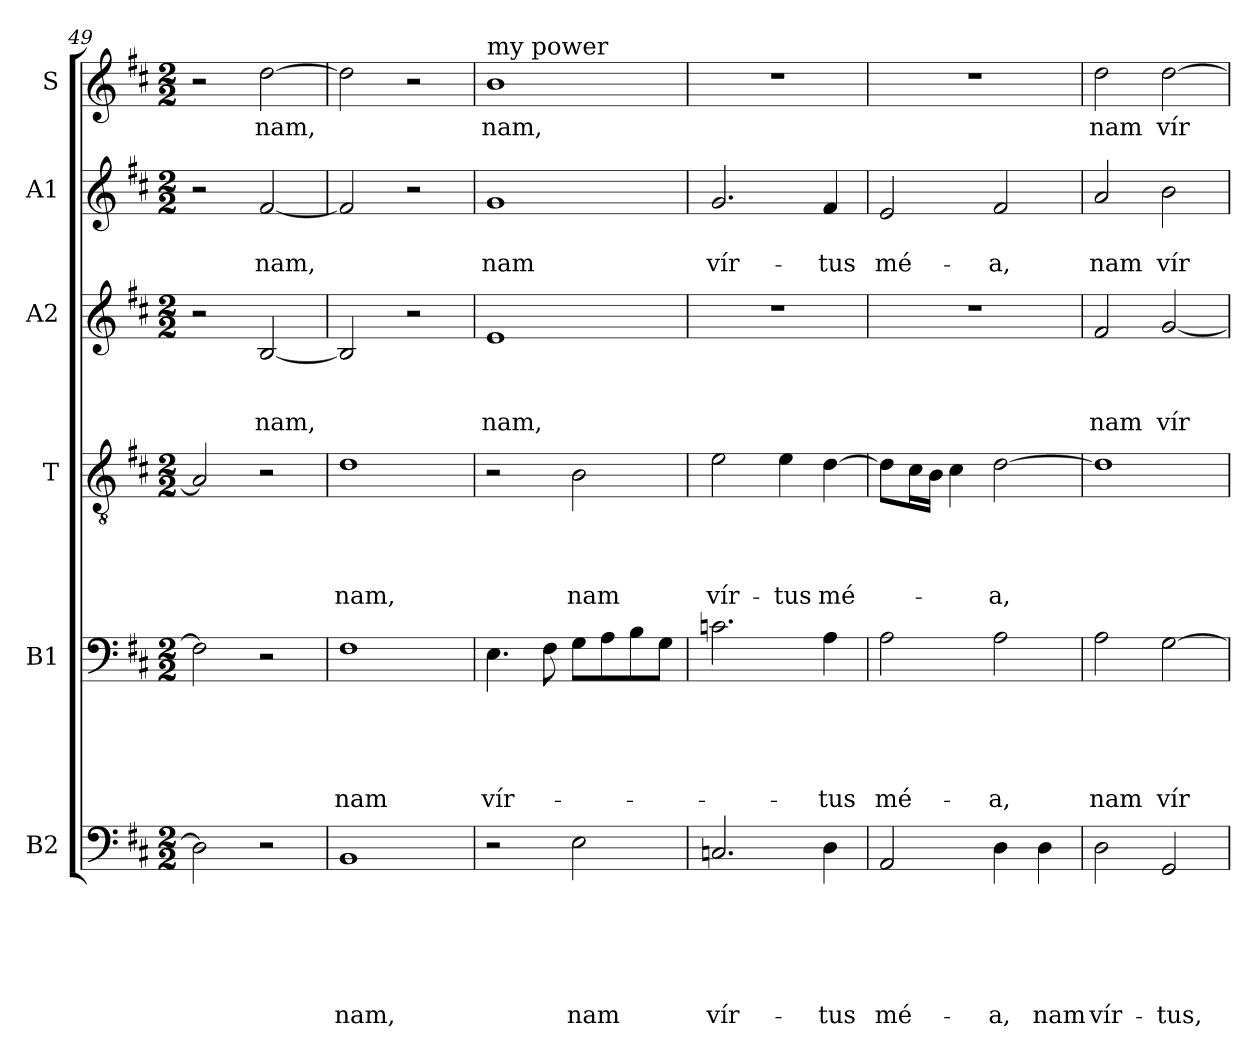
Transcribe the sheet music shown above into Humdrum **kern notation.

**kern	**text	**text	**text	**text	**text	**text	**kern	**text	**text	**text	**text	**text	**kern	**text	**text	**text	**text	**kern	**text	**text	**text	**kern	**text	**text	**kern	**text
*part6	*part6	*part6	*part6	*part6	*part6	*part6	*part5	*part5	*part5	*part5	*part5	*part5	*part4	*part4	*part4	*part4	*part4	*part3	*part3	*part3	*part3	*part2	*part2	*part2	*part1	*part1
*staff6	*staff6	*staff6	*staff6	*staff6	*staff6	*staff6	*staff5	*staff5	*staff5	*staff5	*staff5	*staff5	*staff4	*staff4	*staff4	*staff4	*staff4	*staff3	*staff3	*staff3	*staff3	*staff2	*staff2	*staff2	*staff1	*staff1
*I"B2	*	*	*	*	*	*	*I"B1	*	*	*	*	*	*I"T	*	*	*	*	*I"A2	*	*	*	*I"A1	*	*	*I"S	*
*clefF4	*	*	*	*	*	*	*clefF4	*	*	*	*	*	*clefGv2	*	*	*	*	*clefG2	*	*	*	*clefG2	*	*	*clefG2	*
*k[f#c#]	*	*	*	*	*	*	*k[f#c#]	*	*	*	*	*	*k[f#c#]	*	*	*	*	*k[f#c#]	*	*	*	*k[f#c#]	*	*	*k[f#c#]	*
*D:	*	*	*	*	*	*	*D:	*	*	*	*	*	*D:	*	*	*	*	*D:	*	*	*	*D:	*	*	*D:	*
*M2/2	*	*	*	*	*	*	*M2/2	*	*	*	*	*	*M2/2	*	*	*	*	*M2/2	*	*	*	*M2/2	*	*	*M2/2	*
=49	=49	=49	=49	=49	=49	=49	=49	=49	=49	=49	=49	=49	=49	=49	=49	=49	=49	=49	=49	=49	=49	=49	=49	=49	=49	=49
2D\]	.	.	.	.	.	.	2F#\]	.	.	.	.	.	2A/]	.	.	.	.	2r	.	.	.	2r	.	.	2r	.
!	!	!	!	!	!	!	!	!	!	!	!	!	!	!	!	!	!	!	!	!	!LO:LY:b	!	!	!LO:LY:b	!	!LO:LY:b
2r	.	.	.	.	.	.	2r	.	.	.	.	.	2r	.	.	.	.	[2B/	.	.	nam,	[2f#/	.	nam,	[2dd\	nam,
=50	=50	=50	=50	=50	=50	=50	=50	=50	=50	=50	=50	=50	=50	=50	=50	=50	=50	=50	=50	=50	=50	=50	=50	=50	=50	=50
!	!	!	!	!	!	!LO:LY:b	!	!	!	!	!	!LO:LY:b	!	!	!	!	!LO:LY:b	!	!	!	!	!	!	!	!	!
1BB	.	.	.	.	.	nam,	1F#	.	.	.	.	nam	1d	.	.	.	nam,	2B/]	.	.	.	2f#/]	.	.	2dd\]	.
.	.	.	.	.	.	.	.	.	.	.	.	.	.	.	.	.	.	2r	.	.	.	2r	.	.	2r	.
=51	=51	=51	=51	=51	=51	=51	=51	=51	=51	=51	=51	=51	=51	=51	=51	=51	=51	=51	=51	=51	=51	=51	=51	=51	=51	=51
!	!	!	!	!	!	!	!	!	!	!	!	!	!	!	!	!	!	!	!	!	!	!	!	!	!LO:TX:a:t=my power	!
!	!	!	!	!	!	!	!	!	!	!	!	!LO:LY:b	!	!	!	!	!	!	!	!	!LO:LY:b	!	!	!LO:LY:b	!	!LO:LY:b
2r	.	.	.	.	.	.	4.E\	.	.	.	.	vír-	2r	.	.	.	.	1e	.	.	nam,	1g	.	nam	1b	nam,
.	.	.	.	.	.	.	8F#\	.	.	.	.	.	.	.	.	.	.	.	.	.	.	.	.	.	.	.
!	!	!	!	!	!	!LO:LY:b	!	!	!	!	!	!	!	!	!	!	!LO:LY:b	!	!	!	!	!	!	!	!	!
2E\	.	.	.	.	.	nam	8G\L	.	.	.	.	.	2B\	.	.	.	nam	.	.	.	.	.	.	.	.	.
.	.	.	.	.	.	.	8A\	.	.	.	.	.	.	.	.	.	.	.	.	.	.	.	.	.	.	.
.	.	.	.	.	.	.	8B\	.	.	.	.	.	.	.	.	.	.	.	.	.	.	.	.	.	.	.
.	.	.	.	.	.	.	8G\J	.	.	.	.	.	.	.	.	.	.	.	.	.	.	.	.	.	.	.
!!LO:PB:g=z
=52	=52	=52	=52	=52	=52	=52	=52	=52	=52	=52	=52	=52	=52	=52	=52	=52	=52	=52	=52	=52	=52	=52	=52	=52	=52	=52
!	!	!	!	!	!	!LO:LY:b	!	!	!	!	!	!	!	!	!	!	!LO:LY:b	!	!	!	!	!	!	!LO:LY:b	!	!
2.Cn/	.	.	.	.	.	vír-	2.cni\	.	.	.	.	.	2e\	.	.	.	vír-	1r	.	.	.	2.g/	.	vír-	1r	.
!	!	!	!	!	!	!	!	!	!	!	!	!	!	!	!	!	!LO:LY:b	!	!	!	!	!	!	!	!	!
.	.	.	.	.	.	.	.	.	.	.	.	.	4e\	.	.	.	-tus	.	.	.	.	.	.	.	.	.
!	!	!	!	!	!	!LO:LY:b	!	!	!	!	!	!LO:LY:b	!	!	!	!	!LO:LY:b	!	!	!	!	!	!	!LO:LY:b	!	!
4D\	.	.	.	.	.	-tus	4A\	.	.	.	.	-tus	[4d\	.	.	.	mé-	.	.	.	.	4f#/	.	-tus	.	.
=53	=53	=53	=53	=53	=53	=53	=53	=53	=53	=53	=53	=53	=53	=53	=53	=53	=53	=53	=53	=53	=53	=53	=53	=53	=53	=53
!	!	!	!	!	!	!LO:LY:b	!	!	!	!	!	!LO:LY:b	!	!	!	!	!	!	!	!	!	!	!	!LO:LY:b	!	!
2AA/	.	.	.	.	.	mé-	2A\	.	.	.	.	mé-	8d\L]	.	.	.	.	1r	.	.	.	2e/	.	mé-	1r	.
.	.	.	.	.	.	.	.	.	.	.	.	.	16c#\L	.	.	.	.	.	.	.	.	.	.	.	.	.
.	.	.	.	.	.	.	.	.	.	.	.	.	16B\JJ	.	.	.	.	.	.	.	.	.	.	.	.	.
.	.	.	.	.	.	.	.	.	.	.	.	.	4c#\	.	.	.	.	.	.	.	.	.	.	.	.	.
!	!	!	!	!	!	!LO:LY:b	!	!	!	!	!	!LO:LY:b	!	!	!	!	!LO:LY:b	!	!	!	!	!	!	!LO:LY:b	!	!
4D\	.	.	.	.	.	-a,	2A\	.	.	.	.	-a,	[2d\	.	.	.	-a,	.	.	.	.	2f#/	.	-a,	.	.
!	!	!	!	!	!	!LO:LY:b	!	!	!	!	!	!	!	!	!	!	!	!	!	!	!	!	!	!	!	!
4D\	.	.	.	.	.	nam	.	.	.	.	.	.	.	.	.	.	.	.	.	.	.	.	.	.	.	.
=54	=54	=54	=54	=54	=54	=54	=54	=54	=54	=54	=54	=54	=54	=54	=54	=54	=54	=54	=54	=54	=54	=54	=54	=54	=54	=54
!	!	!	!	!	!	!LO:LY:b	!	!	!	!	!	!LO:LY:b	!	!	!	!	!	!	!	!	!LO:LY:b	!	!	!LO:LY:b	!	!LO:LY:b
2D\	.	.	.	.	.	vír-	2A\	.	.	.	.	nam	1d]	.	.	.	.	2f#/	.	.	nam	2a/	.	nam	2dd\	nam
!	!	!	!	!	!	!LO:LY:b	!	!	!	!	!	!LO:LY:b	!	!	!	!	!	!	!	!	!LO:LY:b	!	!	!LO:LY:b	!	!LO:LY:b
2GG/	.	.	.	.	.	-tus,	[2G\	.	.	.	.	vír-	.	.	.	.	.	[2g/	.	.	vír-	2b\	.	vír-	[2dd\	vír-
=	=	=	=	=	=	=	=	=	=	=	=	=	=	=	=	=	=	=	=	=	=	=	=	=	=	=
*-	*-	*-	*-	*-	*-	*-	*-	*-	*-	*-	*-	*-	*-	*-	*-	*-	*-	*-	*-	*-	*-	*-	*-	*-	*-	*-
